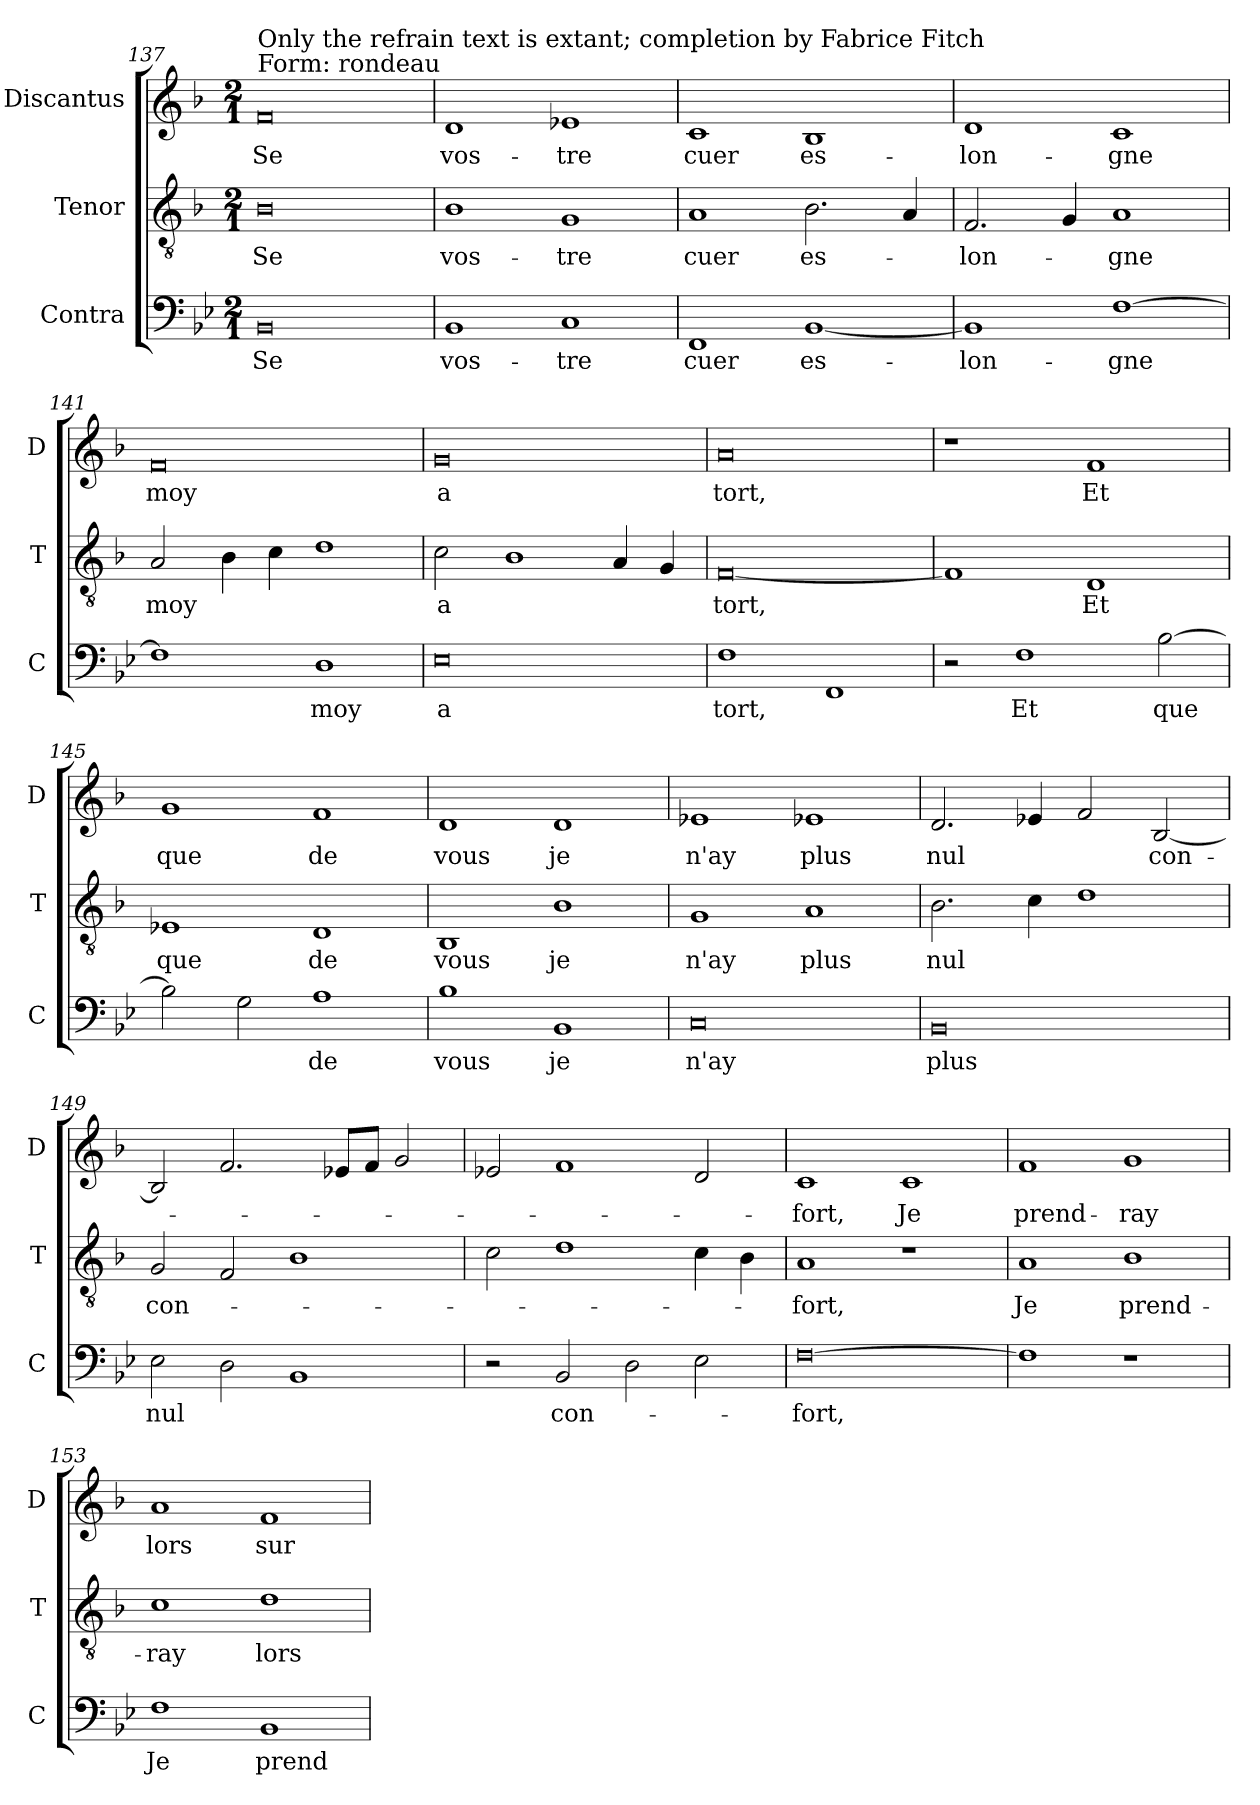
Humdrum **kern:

**kern	**text	**kern	**text	**kern	**text
*part3	*part3	*part2	*part2	*part1	*part1
*staff3	*staff3	*staff2	*staff2	*staff1	*staff1
*I"Contra	*	*I"Tenor	*	*I"Discantus	*
*I'C	*	*I'T	*	*I'D	*
*clefF4	*	*clefGv2	*	*clefG2	*
*k[b-e-]	*	*k[b-]	*	*k[b-]	*
*M2/1	*	*M2/1	*	*M2/1	*
=137	=137	=137	=137	=137	=137
!	!	!	!	!LO:TX:a:t=Form&colon; rondeau	!
!	!	!	!	!LO:TX:a:t=Only the refrain text is extant; completion by Fabrice Fitch	!
0BB-	Se	0B-	Se	0f	Se
=138	=138	=138	=138	=138	=138
1BB-	vos-	1B-	vos-	1d	vos-
1C	-tre	1G	-tre	1e-X	-tre
=139	=139	=139	=139	=139	=139
1FF	cuer	1A	cuer	1c	cuer
[1BB-	es-	2.B-	es-	1B-	es-
.	.	4A	.	.	.
=140	=140	=140	=140	=140	=140
1BB-]	-lon-	2.F	-lon-	1d	-lon-
.	.	4G	.	.	.
[1F	-gne	1A	-gne	1c	-gne
=141	=141	=141	=141	=141	=141
1F]	.	2A	moy	0f	moy
.	.	4B-	.	.	.
.	.	4c	.	.	.
1D	moy	1d	.	.	.
=142	=142	=142	=142	=142	=142
0E-	a	2c	a	0g	a
.	.	1B-	.	.	.
.	.	4A	.	.	.
.	.	4G	.	.	.
=143	=143	=143	=143	=143	=143
1F	tort,	[0F	tort,	0a	tort,
1FF	.	.	.	.	.
=144	=144	=144	=144	=144	=144
2r	.	1F]	.	1r	.
1F	Et	.	.	.	.
.	.	1D	Et	1f	Et
[2B-	que	.	.	.	.
=145	=145	=145	=145	=145	=145
2B-]	.	1E-X	que	1g	que
2G	.	.	.	.	.
1A	de	1D	de	1f	de
=146	=146	=146	=146	=146	=146
1B-	vous	1BB-	vous	1d	vous
1BB-	je	1B-	je	1d	je
=147	=147	=147	=147	=147	=147
0C	n'ay	1G	n'ay	1e-X	n'ay
.	.	1A	plus	1e-X	plus
=148	=148	=148	=148	=148	=148
0BB-	plus	2.B-	nul	2.d	nul
.	.	4c	.	4e-X	.
.	.	1d	.	2f	.
.	.	.	.	[2B-	con-
=149	=149	=149	=149	=149	=149
2E-	nul	2G	con-	2B-]	.
2D	.	2F	.	2.f	.
1BB-	.	1B-	.	.	.
.	.	.	.	8e-XL	.
.	.	.	.	8fJ	.
.	.	.	.	2g	.
=150	=150	=150	=150	=150	=150
2r	.	2c	.	2e-X	.
2BB-	con-	1d	.	1f	.
2D	.	.	.	.	.
2E-	.	4c	.	2d	.
.	.	4B-	.	.	.
=151	=151	=151	=151	=151	=151
[0F	-fort,	1A	-fort,	1c	-fort,
.	.	1r	.	1c	Je
=152	=152	=152	=152	=152	=152
1F]	.	1A	Je	1f	prend-
1r	.	1B-	prend-	1g	-ray
=153	=153	=153	=153	=153	=153
1F	Je	1c	-ray	1a	lors
1BB-	prend-	1d	lors	1f	sur
=	=	=	=	=	=
*-	*-	*-	*-	*-	*-
